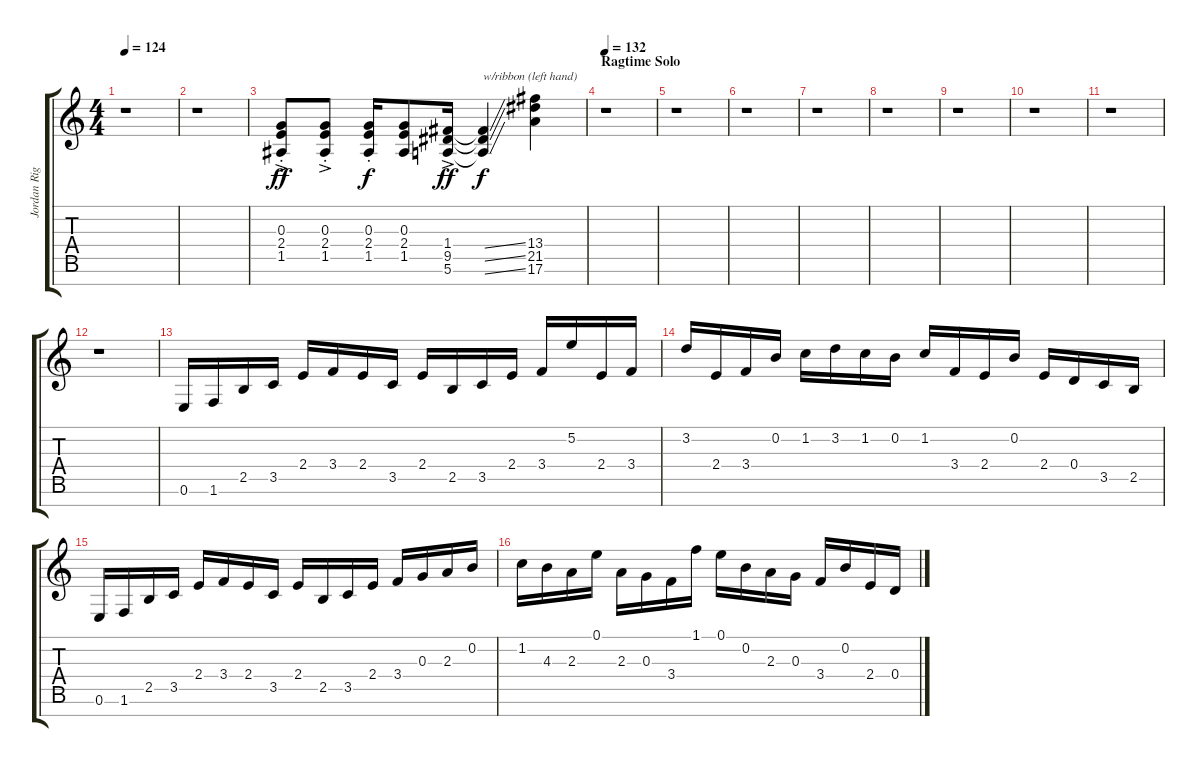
\track ("Jordan Right Hand Overdubs and Effects" "Jordan Rig") {instrument violin}
\staff {score tabs}
\tuning (E5 B4 G4 D4 A3 E3 B2) {hide}
\ts (4 4)
\tempo 124
\clef g2
\ks c
r.1{dy f} |
r.1 |
(0.3{ac st} 2.4{ac st} 1.5{ac st}).8{dy ff} (0.3{ac st} 2.4{ac st} 1.5{ac st}).8 (0.3{st} 2.4{st} 1.5{st}).16{dy f} (0.3 2.4 1.5).8 (1.4{ac} 9.5{ac} 5.6{ac}).16{dy ff} (1.4{ss t} 9.5{ss t} 5.6{ss t}).4{txt "w/ribbon (left hand)" dy f} (13.4 21.5 17.6).4 |
\section ("" "Ragtime Solo")
\tempo 132
r.1 |
r.1 |
r.1 |
r.1 |
r.1 |
r.1 |
r.1 |
r.1 |
r.1 |
0.6.16 1.6.16 2.5.16 3.5.16 2.4.16 3.4.16 2.4.16 3.5.16 2.4.16 2.5.16 3.5.16 2.4.16 3.4.16 5.2.16 2.4.16 3.4.16 |
3.2.16 2.4.16 3.4.16 0.2.16 1.2.16 3.2.16 1.2.16 0.2.16 1.2.16 3.4.16 2.4.16 0.2.16 2.4.16 0.4.16 3.5.16 2.5.16 |
0.6.16 1.6.16 2.5.16 3.5.16 2.4.16 3.4.16 2.4.16 3.5.16 2.4.16 2.5.16 3.5.16 2.4.16 3.4.16 0.3.16 2.3.16 0.2.16 |
1.2.16 4.3.16 2.3.16 0.1.16 2.3.16 0.3.16 3.4.16 1.1.16 0.1.16 0.2.16 2.3.16 0.3.16 3.4.16 0.2.16 2.4.16 0.4.16
